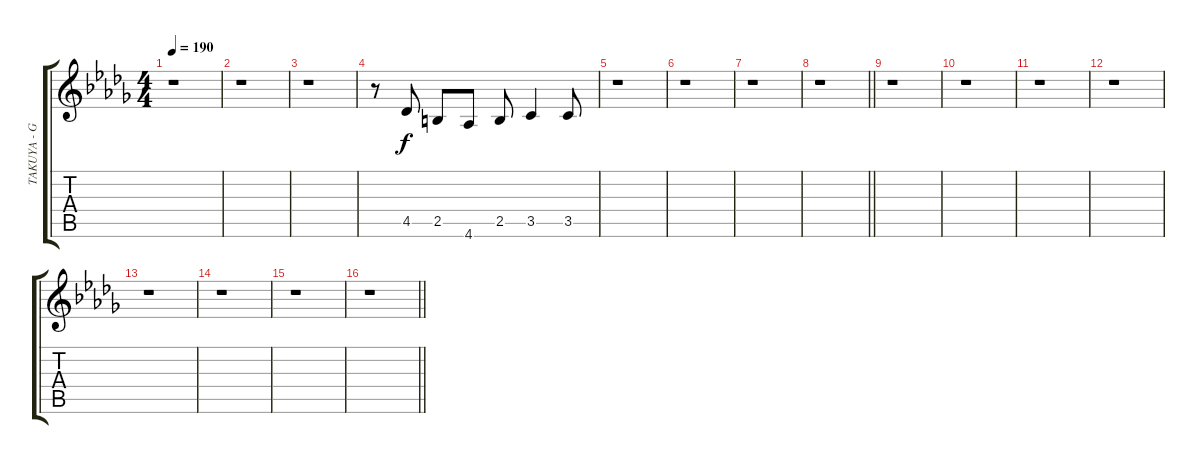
\track ("TAKUYA - Guitar 2" "TAKUYA - G") {instrument overdrivenguitar}
\staff {score tabs}
\tuning (E4 B3 G3 D3 A2 E2) {hide}
\ts (4 4)
\tempo 190
\clef g2
\ks db
r.1{dy f} |
r.1 |
r.1 |
r.8 4.5.8 2.5.8 4.6.8 2.5.8 3.5.4 3.5.8 |
r.1 |
r.1 |
r.1 |
\barLineRight lightlight
r.1 |
r.1 |
r.1 |
r.1 |
r.1 |
r.1 |
r.1 |
r.1 |
\barLineRight lightlight
r.1
